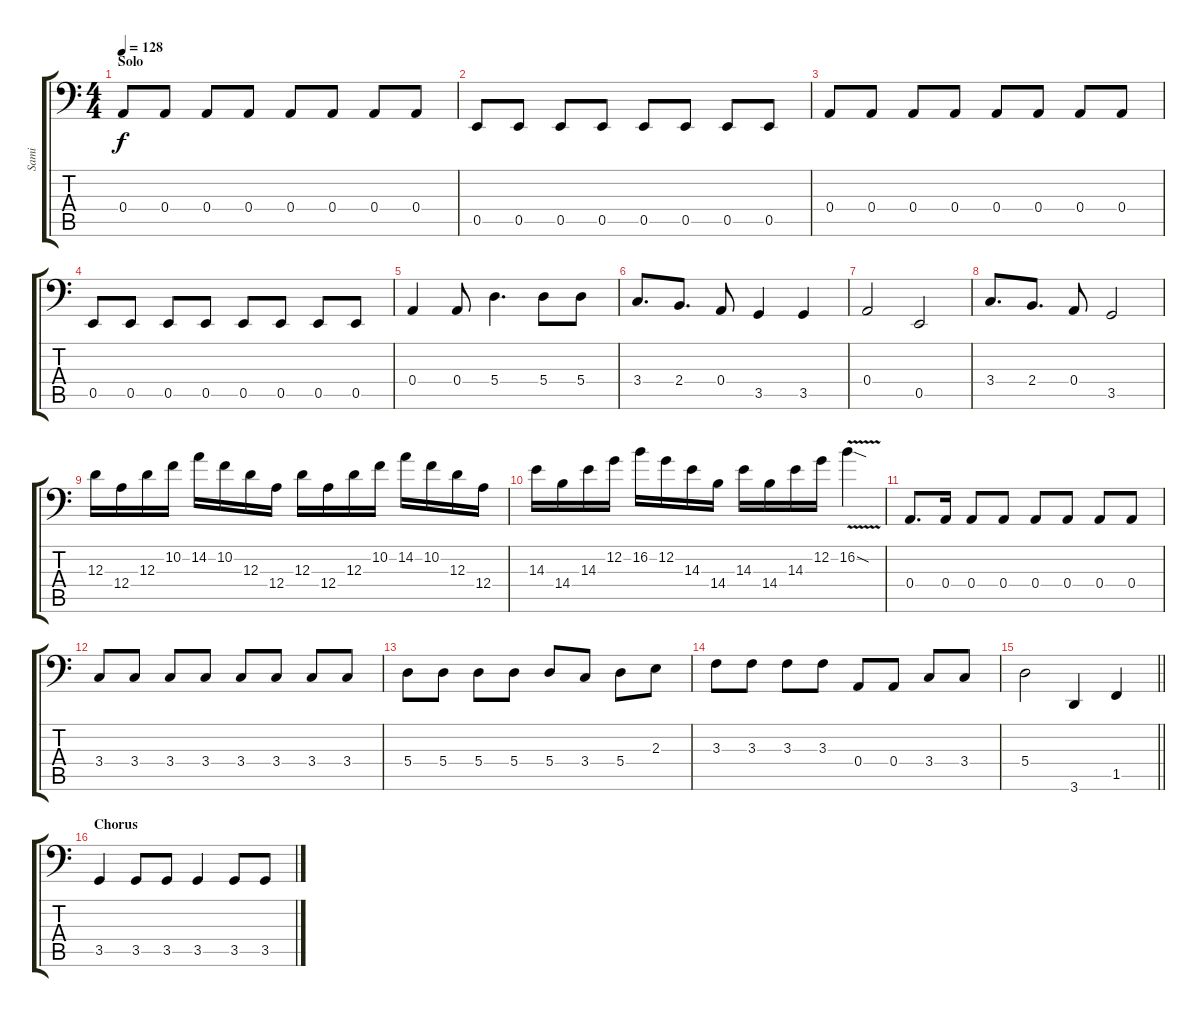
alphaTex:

\track ("Sami" "Sami") {instrument electricbassfinger}
\staff {score tabs}
\tuning (C3 G2 D2 A1 E1 B0) {hide}
\ts (4 4)
\section ("" "Solo")
\tempo 128
\clef f4
\ks c
0.4.8{dy f} 0.4.8 0.4.8 0.4.8 0.4.8 0.4.8 0.4.8 0.4.8 |
0.5.8 0.5.8 0.5.8 0.5.8 0.5.8 0.5.8 0.5.8 0.5.8 |
0.4.8 0.4.8 0.4.8 0.4.8 0.4.8 0.4.8 0.4.8 0.4.8 |
0.5.8 0.5.8 0.5.8 0.5.8 0.5.8 0.5.8 0.5.8 0.5.8 |
0.4.4 0.4.8 5.4.4{d} 5.4.8 5.4.8 |
3.4.8{d} 2.4.8{d} 0.4.8 3.5.4 3.5.4 |
0.4.2 0.5.2 |
3.4.8{d} 2.4.8{d} 0.4.8 3.5.2 |
12.3.16{volume 11} 12.4.16 12.3.16 10.2.16 14.2.16 10.2.16 12.3.16 12.4.16 12.3.16 12.4.16 12.3.16 10.2.16 14.2.16 10.2.16 12.3.16 12.4.16 |
14.3.16 14.4.16 14.3.16 12.2.16 16.2.16 12.2.16 14.3.16 14.4.16 14.3.16 14.4.16 14.3.16 12.2.16 16.2{v sod}.4 |
0.4.8{d volume 16} 0.4.16 0.4.8 0.4.8 0.4.8 0.4.8 0.4.8 0.4.8 |
3.4.8 3.4.8 3.4.8 3.4.8 3.4.8 3.4.8 3.4.8 3.4.8 |
5.4.8 5.4.8 5.4.8 5.4.8 5.4.8 3.4.8 5.4.8 2.3.8 |
3.3.8 3.3.8 3.3.8 3.3.8 0.4.8 0.4.8 3.4.8 3.4.8 |
\barLineRight lightlight
5.4.2 3.6.4 1.5.4 |
\section ("" "Chorus")
3.5.4 3.5.8 3.5.8 3.5.4 3.5.8 3.5.8
